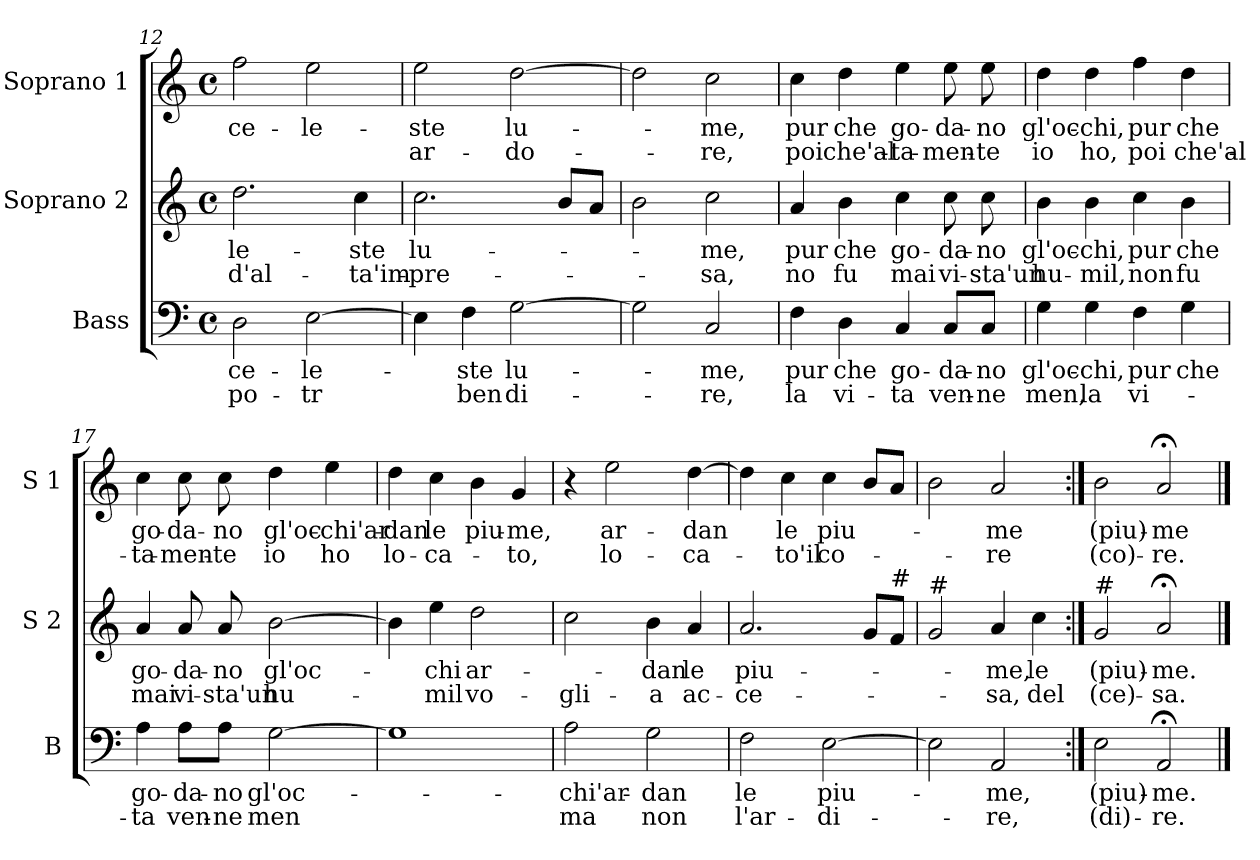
**kern	**text	**text	**kern	**text	**text	**kern	**text	**text
*part3	*part3	*part3	*part2	*part2	*part2	*part1	*part1	*part1
*staff3	*staff3	*staff3	*staff2	*staff2	*staff2	*staff1	*staff1	*staff1
*I"Bass	*	*	*I"Soprano 2	*	*	*I"Soprano 1	*	*
*I'B	*	*	*I'S 2	*	*	*I'S 1	*	*
*clefF4	*	*	*clefG2	*	*	*clefG2	*	*
*k[]	*	*	*k[]	*	*	*k[]	*	*
*C:	*	*	*C:	*	*	*C:	*	*
*M4/4	*	*	*M4/4	*	*	*M4/4	*	*
*met(c)	*	*	*met(c)	*	*	*met(c)	*	*
=12	=12	=12	=12	=12	=12	=12	=12	=12
!	!LO:LY:b	!LO:LY:b	!	!LO:LY:b	!LO:LY:b	!	!LO:LY:b	!
2D\	ce-	po-	2.dd\	-le-	d'al-	2ff\	ce-	.
!	!LO:LY:b	!LO:LY:b	!	!	!	!	!LO:LY:b	!
[2E\	-le-	-tr	.	.	.	2ee\	-le-	.
!	!	!	!	!LO:LY:b	!LO:LY:b	!	!	!
.	.	.	4cc\	-ste	-ta'im-	.	.	.
!!LO:PB:g=z
=13	=13	=13	=13	=13	=13	=13	=13	=13
!	!	!	!	!LO:LY:b	!LO:LY:b	!	!LO:LY:b	!LO:LY:b
4E\]	.	.	2.cc\	lu-	-pre-	2ee\	-ste	ar-
!	!LO:LY:b	!LO:LY:b	!	!	!	!	!	!
4F\	-ste	ben	.	.	.	.	.	.
!	!LO:LY:b	!LO:LY:b	!	!	!	!	!LO:LY:b	!LO:LY:b
[2G\	lu-	di-	.	.	.	[2dd\	lu-	-do-
.	.	.	8b/L	.	.	.	.	.
.	.	.	8a/J	.	.	.	.	.
=14	=14	=14	=14	=14	=14	=14	=14	=14
2G\]	.	.	2b\	.	.	2dd\]	.	.
!	!LO:LY:b	!LO:LY:b	!	!LO:LY:b	!LO:LY:b	!	!LO:LY:b	!LO:LY:b
2C/	-me,	-re,	2cc\	-me,	-sa,	2cc\	-me,	-re,
=15	=15	=15	=15	=15	=15	=15	=15	=15
!	!LO:LY:b	!LO:LY:b	!	!LO:LY:b	!LO:LY:b	!	!LO:LY:b	!LO:LY:b
4F\	pur	la	4a/	pur	no	4cc\	pur	poi
!	!LO:LY:b	!LO:LY:b	!	!LO:LY:b	!LO:LY:b	!	!LO:LY:b	!LO:LY:b
4D\	che	vi-	4b\	che	fu	4dd\	che	che'al-
!	!LO:LY:b	!LO:LY:b	!	!LO:LY:b	!LO:LY:b	!	!LO:LY:b	!LO:LY:b
4C/	go-	-ta	4cc\	go-	mai	4ee\	go-	-ta-
!	!LO:LY:b	!LO:LY:b	!	!LO:LY:b	!LO:LY:b	!	!LO:LY:b	!LO:LY:b
8C/L	-da-	ven-	8cc\	-da-	vi-	8ee\	-da-	-men-
!	!LO:LY:b	!LO:LY:b	!	!LO:LY:b	!LO:LY:b	!	!LO:LY:b	!LO:LY:b
8C/J	-no	-ne	8cc\	-no	-sta'un	8ee\	-no	-te
=16	=16	=16	=16	=16	=16	=16	=16	=16
!	!LO:LY:b	!LO:LY:b	!	!LO:LY:b	!LO:LY:b	!	!LO:LY:b	!LO:LY:b
4G\	gl'oc-	men,	4b\	gl'oc-	hu-	4dd\	gl'oc-	io
!	!LO:LY:b	!LO:LY:b	!	!LO:LY:b	!LO:LY:b	!	!LO:LY:b	!LO:LY:b
4G\	-chi,	la	4b\	-chi,	-mil,	4dd\	-chi,	ho,
!	!LO:LY:b	!LO:LY:b	!	!LO:LY:b	!LO:LY:b	!	!LO:LY:b	!LO:LY:b
4F\	pur	vi-	4cc\	pur	non	4ff\	pur	poi
!	!LO:LY:b	!	!	!LO:LY:b	!LO:LY:b	!	!LO:LY:b	!LO:LY:b
4G\	che	.	4b\	che	fu	4dd\	che	che'al-
=17	=17	=17	=17	=17	=17	=17	=17	=17
!	!LO:LY:b	!LO:LY:b	!	!LO:LY:b	!LO:LY:b	!	!LO:LY:b	!LO:LY:b
4A\	go-	-ta	4a/	go-	mai	4cc\	go-	-ta-
!	!LO:LY:b	!LO:LY:b	!	!LO:LY:b	!LO:LY:b	!	!LO:LY:b	!LO:LY:b
8A\L	-da-	ven-	8a/	-da-	vi-	8cc\	-da-	-men-
!	!LO:LY:b	!LO:LY:b	!	!LO:LY:b	!LO:LY:b	!	!LO:LY:b	!LO:LY:b
8A\J	-no	-ne	8a/	-no	-sta'un	8cc\	-no	-te
!	!LO:LY:b	!LO:LY:b	!	!LO:LY:b	!LO:LY:b	!	!LO:LY:b	!LO:LY:b
[2G\	gl'oc-	men	[2b\	gl'oc-	hu-	4dd\	gl'oc-	io
!	!	!	!	!	!	!	!LO:LY:b	!LO:LY:b
.	.	.	.	.	.	4ee\	-chi'ar-	ho
!!LO:LB:g=z
=18	=18	=18	=18	=18	=18	=18	=18	=18
!	!	!	!	!	!	!	!LO:LY:b	!LO:LY:b
1G]	.	.	4b\]	.	.	4dd\	-dan	lo-
!	!	!	!	!LO:LY:b	!LO:LY:b	!	!LO:LY:b	!LO:LY:b
.	.	.	4ee\	-chi	-mil	4cc\	le	-ca-
!	!	!	!	!LO:LY:b	!LO:LY:b	!	!LO:LY:b	!
.	.	.	2dd\	ar-	vo-	4b\	piu-	.
!	!	!	!	!	!	!	!LO:LY:b	!LO:LY:b
.	.	.	.	.	.	4g/	-me,	-to,
=19	=19	=19	=19	=19	=19	=19	=19	=19
!	!LO:LY:b	!LO:LY:b	!	!	!LO:LY:b	!	!	!
2A\	-chi'ar-	ma	2cc\	.	-gli-	4r	.	.
!	!	!	!	!	!	!	!LO:LY:b	!LO:LY:b
.	.	.	.	.	.	2ee\	ar-	lo-
!	!LO:LY:b	!LO:LY:b	!	!LO:LY:b	!LO:LY:b	!	!	!
2G\	-dan	non	4b\	-dan	-a	.	.	.
!	!	!	!	!LO:LY:b	!LO:LY:b	!	!LO:LY:b	!LO:LY:b
.	.	.	4a/	le	ac-	[4dd\	-dan	-ca-
=20	=20	=20	=20	=20	=20	=20	=20	=20
!	!LO:LY:b	!LO:LY:b	!	!LO:LY:b	!LO:LY:b	!	!	!
2F\	le	l'ar-	2.a/	piu-	-ce-	4dd\]	.	.
!	!	!	!	!	!	!	!LO:LY:b	!LO:LY:b
.	.	.	.	.	.	4cc\	le	-to'il
!	!LO:LY:b	!LO:LY:b	!	!	!	!	!LO:LY:b	!LO:LY:b
[2E\	piu-	-di-	.	.	.	4cc\	piu-	co-
.	.	.	8g/L	.	.	8b/L	.	.
!	!	!	!LO:TX:a:t=#	!	!	!	!	!
.	.	.	8f/J	.	.	8a/J	.	.
=21	=21	=21	=21	=21	=21	=21	=21	=21
!	!	!	!LO:TX:a:t=#	!	!	!	!	!
2E\]	.	.	2g/	.	.	2b\	.	.
!	!LO:LY:b	!LO:LY:b	!	!LO:LY:b	!LO:LY:b	!	!LO:LY:b	!LO:LY:b
2AA/	-me,	-re,	4a/	-me,	-sa,	2a/	-me	-re
!	!	!	!	!LO:LY:b	!LO:LY:b	!	!	!
.	.	.	4cc\	le	del	.	.	.
=22:|!	=22:|!	=22:|!	=22:|!	=22:|!	=22:|!	=22:|!	=22:|!	=22:|!
!	!	!	!LO:TX:a:t=#	!	!	!	!	!
!	!LO:LY:b	!LO:LY:b	!	!LO:LY:b	!LO:LY:b	!	!LO:LY:b	!LO:LY:b
2E\	(piu)-	(di)-	2g/	(piu)-	(ce)-	2b\	(piu)-	(co)-
!	!LO:LY:b	!LO:LY:b	!	!LO:LY:b	!LO:LY:b	!	!LO:LY:b	!LO:LY:b
2AA;</	-me.	-re.	2a;</	-me.	-sa.	2a;</	-me	-re.
==	==	==	==	==	==	==	==	==
*-	*-	*-	*-	*-	*-	*-	*-	*-
